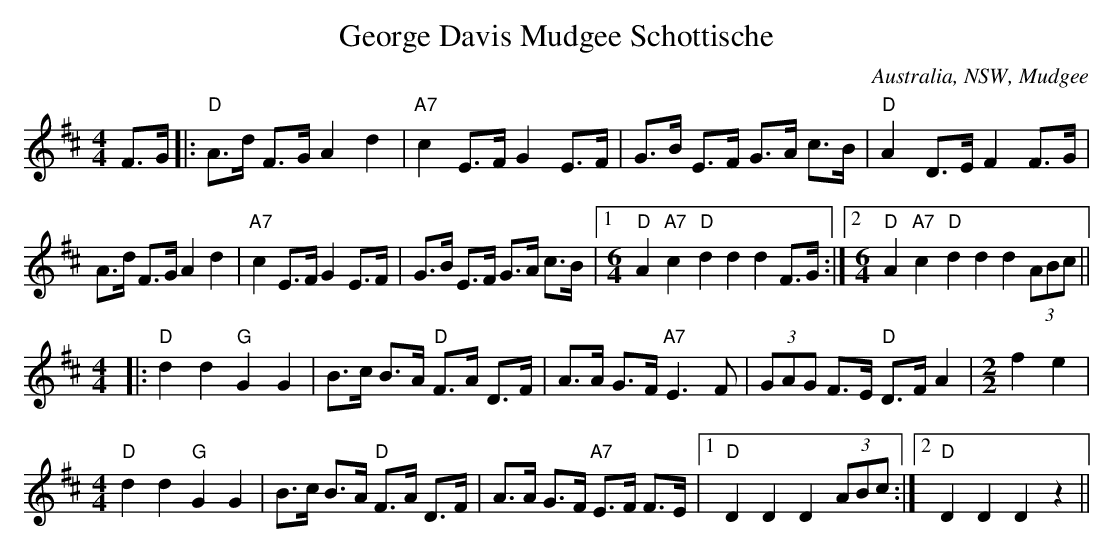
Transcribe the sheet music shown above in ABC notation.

X:1
T:George Davis Mudgee Schottische
O:Australia, NSW, Mudgee
M:4/4
L:1/8
K:D
F>G|:"D"A>d F>GA2d2|"A7"c2E>FG2E>F|G>B E>F G>A c>B|"D"A2D>EF2F>G|
A>d F>GA2d2|"A7"c2E>FG2E>F |G>B E>F G>A c>B|1\
M:6/4
"D"A2"A7"c2"D"d2d2d2F>G:|2\
M:6/4
"D"A2"A7"c2"D"d2d2d2 (3ABc||
M:4/4
|:"D"d2d2 "G"G2G2|B>c B>A "D"F>A D>F|A>A G>F"A7"E3F|(3GAG F>E "D"D>FA2|\
M:2/2
f2e2|
M:4/4
"D"d2d2 "G"G2G2|B>c B>A "D"F>A D>F|A>A G>F "A7"E>F F>E|1"D"D2D2D2 (3ABc:|2"D"D2D2D2z2||
